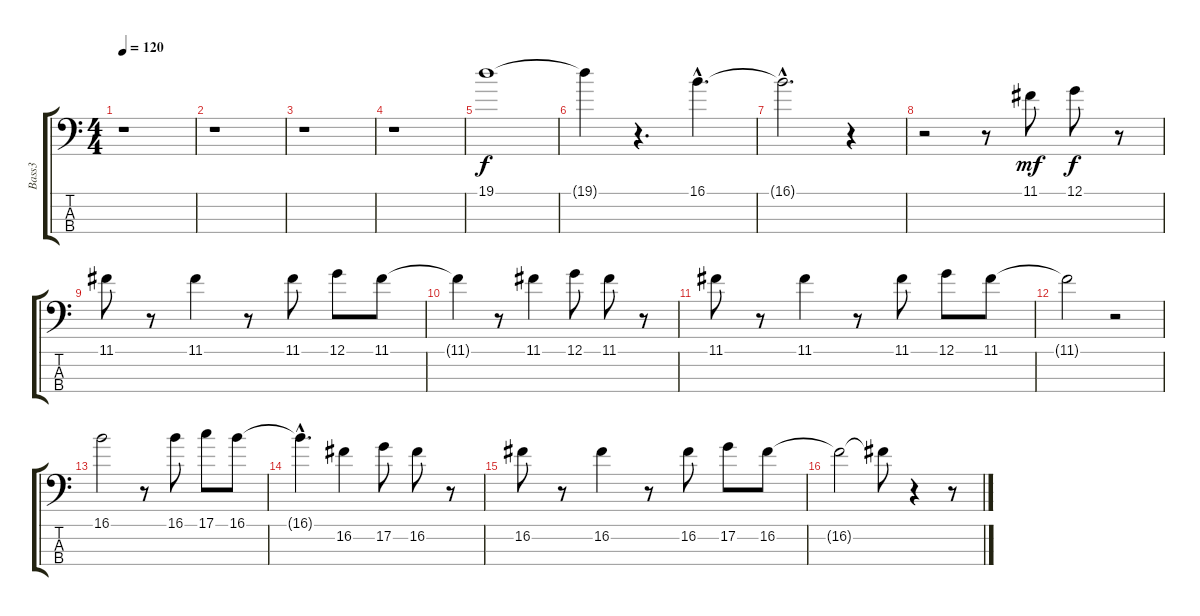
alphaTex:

\track ("Bass3" "Bass3") {instrument electricbasspick}
\staff {score tabs}
\tuning (G2 D2 A1 E1) {hide}
\ts (4 4)
\tempo 120
\clef f4
\ks c
r.1{dy f} |
r.1 |
r.1 |
r.1 |
19.1.1 |
19.1{t}.4 r.4{d} 16.1{hac}.4{d} |
16.1{hac t}.2{d} r.4 |
r.2 r.8 11.1.8{dy mf} 12.1.8{dy f} r.8 |
11.1.8 r.8 11.1.4 r.8 11.1.8 12.1.8 11.1.8 |
11.1{t}.4 r.8 11.1.4 12.1.8 11.1.8 r.8 |
11.1.8 r.8 11.1.4 r.8 11.1.8 12.1.8 11.1.8 |
11.1{t}.2 r.2 |
16.1.2 r.8 16.1.8 17.1.8 16.1.8 |
16.1{hac t}.4{d} 16.2.4 17.2.8 16.2.8 r.8 |
16.2.8 r.8 16.2.4 r.8 16.2.8 17.2.8 16.2.8 |
16.2{t}.2 16.2{t}.8 r.4 r.8
